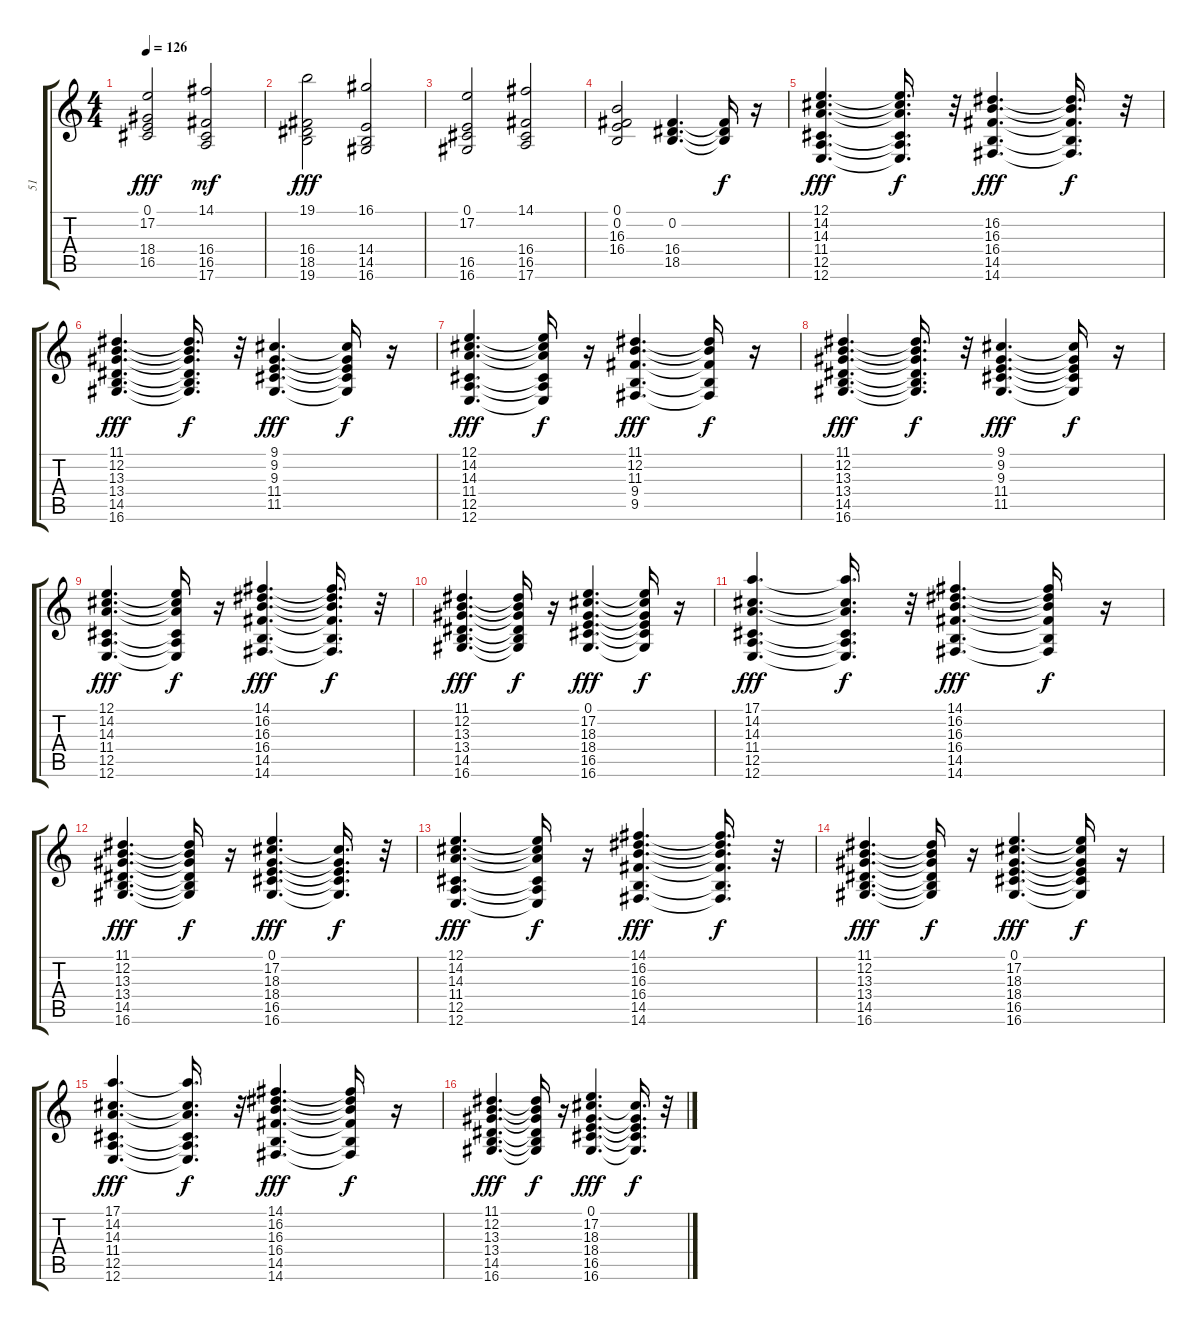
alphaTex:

\track ("51" "51") {instrument synthstrings1}
\staff {score tabs}
\tuning (E4 B3 G3 D3 A2 E2) {hide}
\ts (4 4)
\tempo 126
\clef g2
\ks c
(0.1 17.2 18.4 16.5).2{dy fff} (14.1 16.4 16.5 17.6).2{dy mf} |
(19.1 16.4 18.5 19.6).2{dy fff} (16.1 14.4 14.5 16.6).2 |
(0.1 17.2 16.5 16.6).2 (14.1 16.4 16.5 17.6).2 |
(0.1 0.2 16.3 16.4).2 (0.2 16.4 18.5).4{d} (0.2{t} 16.4{t} 18.5{t}).16{dy f} r.16 |
(12.1 14.2 14.3 11.4 12.5 12.6).4{d dy fff} (12.1{t} 14.2{t} 14.3{t} 11.4{t} 12.5{t} 12.6{t}).16{d dy f} r.32 (16.2 16.3 16.4 14.5 14.6).4{d dy fff} (16.2{t} 16.3{t} 16.4{t} 14.5{t} 14.6{t}).16{d dy f} r.32 |
(11.1 12.2 13.3 13.4 14.5 16.6).4{d dy fff} (11.1{t} 12.2{t} 13.3{t} 13.4{t} 14.5{t} 16.6{t}).16{d dy f} r.32 (9.1 9.2 9.3 11.4 11.5).4{d dy fff} (9.1{t} 9.2{t} 9.3{t} 11.4{t} 11.5{t}).16{dy f} r.16 |
(12.1 14.2 14.3 11.4 12.5 12.6).4{d dy fff} (12.1{t} 14.2{t} 14.3{t} 11.4{t} 12.5{t} 12.6{t}).16{dy f} r.16 (11.1 12.2 11.3 9.4 9.5).4{d dy fff} (11.1{t} 12.2{t} 11.3{t} 9.4{t} 9.5{t}).16{dy f} r.16 |
(11.1 12.2 13.3 13.4 14.5 16.6).4{d dy fff} (11.1{t} 12.2{t} 13.3{t} 13.4{t} 14.5{t} 16.6{t}).16{d dy f} r.32 (9.1 9.2 9.3 11.4 11.5).4{d dy fff} (9.1{t} 9.2{t} 9.3{t} 11.4{t} 11.5{t}).16{dy f} r.16 |
(12.1 14.2 14.3 11.4 12.5 12.6).4{d dy fff} (12.1{t} 14.2{t} 14.3{t} 11.4{t} 12.5{t} 12.6{t}).16{dy f} r.16 (14.1 16.2 16.3 16.4 14.5 14.6).4{d dy fff volume 12} (14.1{t} 16.2{t} 16.3{t} 16.4{t} 14.5{t} 14.6{t}).16{d dy f} r.32 |
(11.1 12.2 13.3 13.4 14.5 16.6).4{d dy fff} (11.1{t} 12.2{t} 13.3{t} 13.4{t} 14.5{t} 16.6{t}).16{dy f} r.16 (0.1 17.2 18.3 18.4 16.5 16.6).4{d dy fff} (0.1{t} 17.2{t} 18.3{t} 18.4{t} 16.5{t} 16.6{t}).16{dy f} r.16 |
(17.1 14.2 14.3 11.4 12.5 12.6).4{d dy fff} (17.1{t} 14.2{t} 14.3{t} 11.4{t} 12.5{t} 12.6{t}).16{d dy f} r.32 (14.1 16.2 16.3 16.4 14.5 14.6).4{d dy fff} (14.1{t} 16.2{t} 16.3{t} 16.4{t} 14.5{t} 14.6{t}).16{dy f} r.16 |
(11.1 12.2 13.3 13.4 14.5 16.6).4{d dy fff} (11.1{t} 12.2{t} 13.3{t} 13.4{t} 14.5{t} 16.6{t}).16{dy f} r.16 (0.1 17.2 18.3 18.4 16.5 16.6).4{d dy fff} (0.1{t} 18.3{t} 18.4{t} 16.5{t} 16.6{t}).16{d dy f} r.32 |
(12.1 14.2 14.3 11.4 12.5 12.6).4{d dy fff} (12.1{t} 14.2{t} 14.3{t} 11.4{t} 12.5{t} 12.6{t}).16{dy f} r.16 (14.1 16.2 16.3 16.4 14.5 14.6).4{d dy fff} (14.1{t} 16.2{t} 16.3{t} 16.4{t} 14.5{t} 14.6{t}).16{d dy f} r.32 |
(11.1 12.2 13.3 13.4 14.5 16.6).4{d dy fff} (11.1{t} 12.2{t} 13.3{t} 13.4{t} 14.5{t} 16.6{t}).16{dy f} r.16 (0.1 17.2 18.3 18.4 16.5 16.6).4{d dy fff} (0.1{t} 17.2{t} 18.3{t} 18.4{t} 16.5{t} 16.6{t}).16{dy f} r.16 |
(17.1 14.2 14.3 11.4 12.5 12.6).4{d dy fff} (17.1{t} 14.2{t} 14.3{t} 11.4{t} 12.5{t} 12.6{t}).16{d dy f} r.32 (14.1 16.2 16.3 16.4 14.5 14.6).4{d dy fff} (14.1{t} 16.2{t} 16.3{t} 16.4{t} 14.5{t} 14.6{t}).16{dy f} r.16 |
(11.1 12.2 13.3 13.4 14.5 16.6).4{d dy fff} (11.1{t} 12.2{t} 13.3{t} 13.4{t} 14.5{t} 16.6{t}).16{dy f} r.16 (0.1 17.2 18.3 18.4 16.5 16.6).4{d dy fff} (0.1{t} 18.3{t} 18.4{t} 16.5{t} 16.6{t}).16{d dy f} r.32
